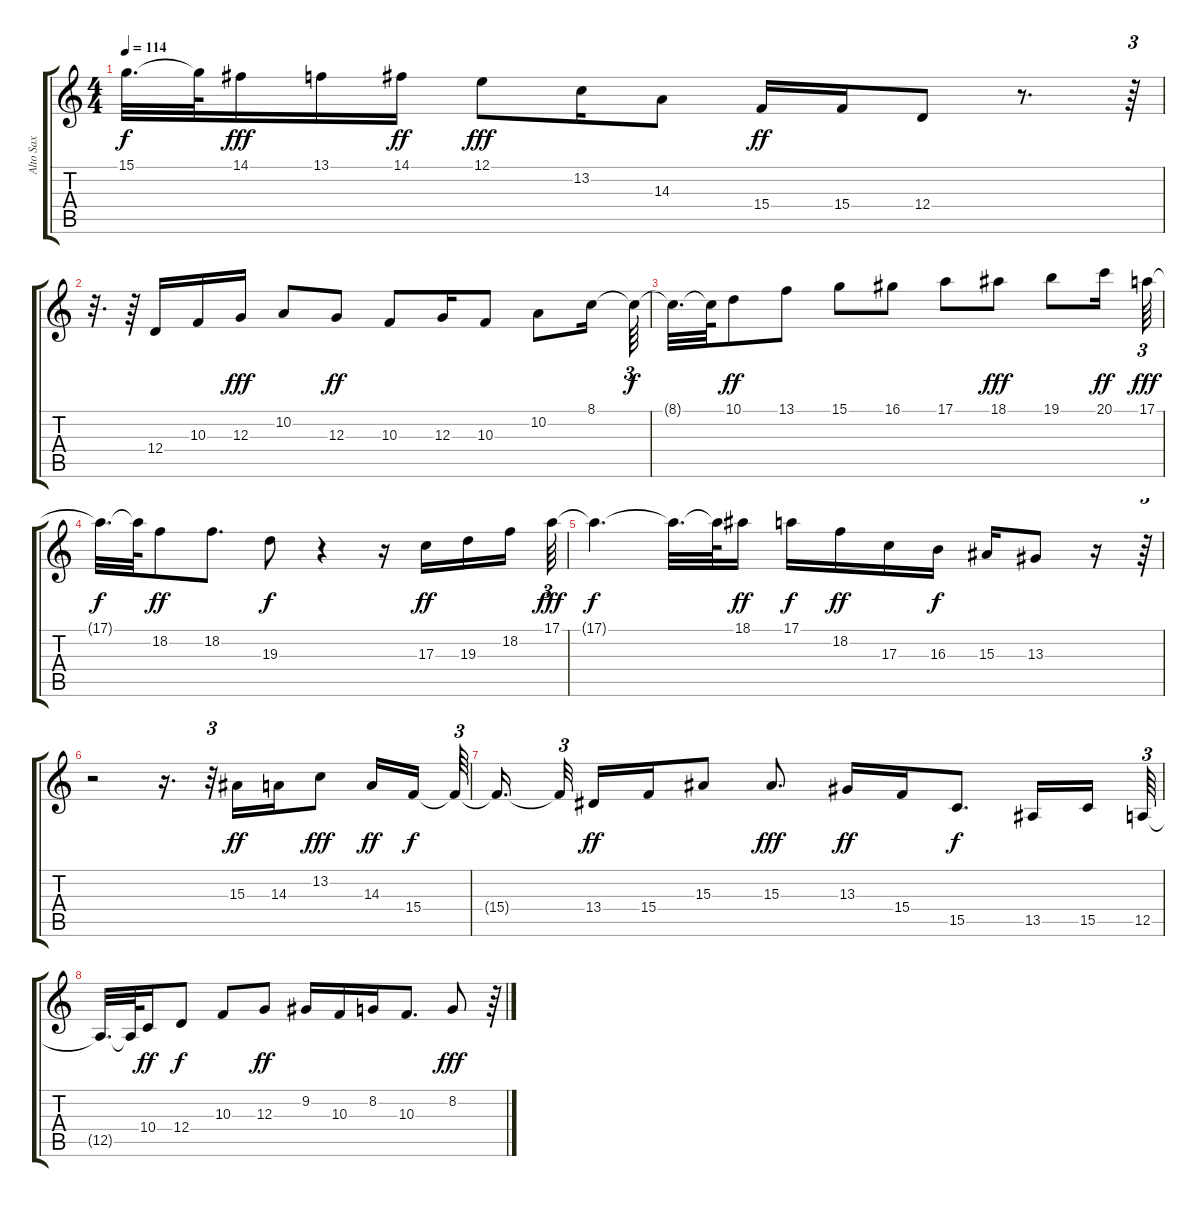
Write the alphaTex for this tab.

\track ("Alto Sax" "Alto Sax") {instrument altosax}
\staff {score tabs}
\tuning (E4 B3 G3 D3 A2 E2) {hide}
\ts (4 4)
\tempo 114
\clef g2
\ks c
15.1{t}.32{d dy f} 15.1{t}.64 14.1.16{dy fff} 13.1.16 14.1.16{dy ff} 12.1.8{dy fff} 13.2.16 14.3.8 15.4.16{dy ff} 15.4.16 12.4.8 r.8{d} r.64{tu (3 2)} |
r.32{d} r.64 12.4.16 10.3.16 12.3.16{dy fff} 10.2.8 12.3.8{dy ff} 10.3.8 12.3.16 10.3.8 10.2.8 8.1.16 8.1{t}.64{tu (3 2) dy f} |
8.1{t}.32{d} 8.1{t}.64 10.1.8{dy ff} 13.1.8 15.1.8 16.1.8 17.1.8 18.1.8{dy fff} 19.1.8 20.1.16{dy ff} 17.1.64{tu (3 2) dy fff} |
17.1{t}.32{d dy f} 17.1{t}.64 18.2.8{dy ff} 18.2.8{d} 19.3.8{dy f} r.4 r.16 17.3.16{dy ff} 19.3.16 18.2.16 17.1.64{tu (3 2) dy fff} |
17.1{t}.4{d dy f} 17.1{t}.32{d} 17.1{t}.64 18.1.16{dy ff} 17.1.16{dy f} 18.2.16{dy ff} 17.3.16 16.3.16{dy f} 15.3.16 13.3.8 r.16 r.64{tu (3 2)} |
r.2 r.16{d} r.32{tu (3 2)} 15.3.16{dy ff} 14.3.16 13.2.8{dy fff} 14.3.16{dy ff} 15.4.16{dy f beam splitsecondary} 15.4{t}.64{tu (3 2)} |
15.4{t}.16{d beam splitsecondary} 15.4{t}.32{tu (3 2) beam splitsecondary} 13.4.16{dy ff} 15.4.16 15.3.8 15.3.8{d dy fff} 13.3.16{dy ff} 15.4.16 15.5.8{d dy f} 13.5.16 15.5.16{beam splitsecondary} 12.5.64{tu (3 2)} |
12.5{t}.32{d} 12.5{t}.64 10.4.16{dy ff} 12.4.8{dy f} 10.3.8 12.3.8{dy ff} 9.2.16 10.3.16 8.2.16 10.3.8{d} 8.2.8{dy fff} r.64{tu (3 2)}
